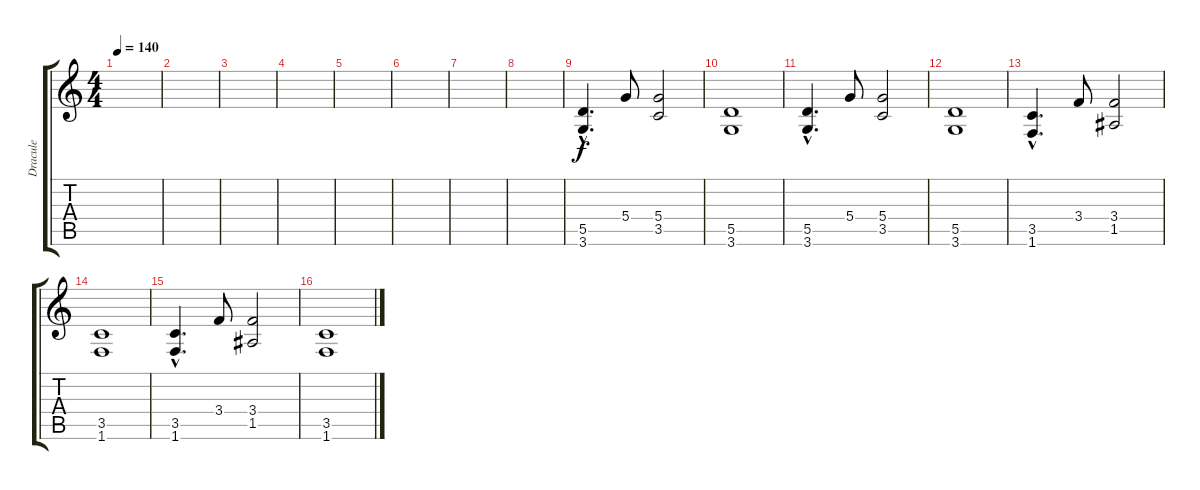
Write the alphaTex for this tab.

\track ("Dracule" "Dracule") {instrument distortionguitar}
\staff {score tabs}
\tuning (E4 B3 G3 D3 A2 E2) {hide}
\ts (4 4)
\tempo 140
\clef g2
\ks c
|
|
|
|
|
|
|
|
(5.5{hac} 3.6{hac}).4{d} 5.4.8 (5.4 3.5).2 |
(5.5 3.6).1 |
(5.5{hac} 3.6{hac}).4{d} 5.4.8 (5.4 3.5).2 |
(5.5 3.6).1 |
(3.5{hac} 1.6{hac}).4{d} 3.4.8 (3.4 1.5).2 |
(3.5 1.6).1 |
(3.5{hac} 1.6{hac}).4{d} 3.4.8 (3.4 1.5).2 |
(3.5 1.6).1
